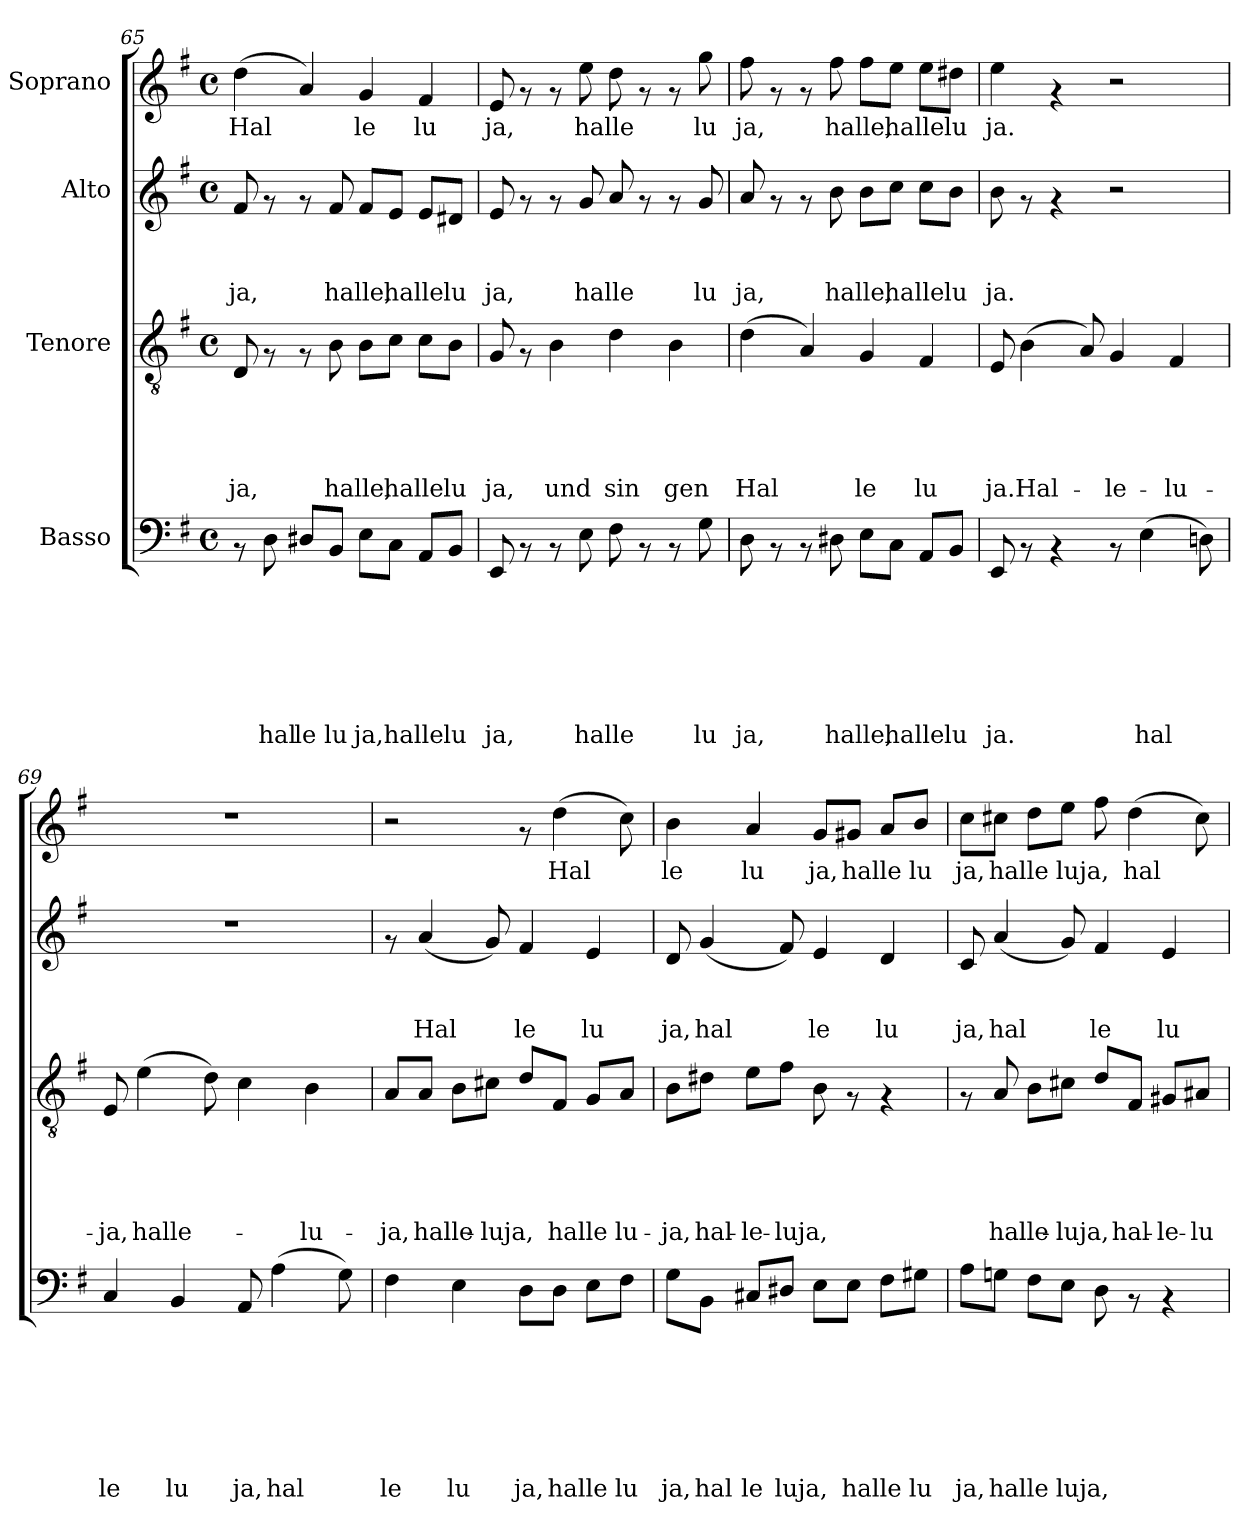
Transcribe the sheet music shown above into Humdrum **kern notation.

**kern	**text	**text	**text	**text	**text	**text	**text	**kern	**text	**text	**text	**text	**text	**kern	**text	**text	**text	**kern	**text
*part4	*part4	*part4	*part4	*part4	*part4	*part4	*part4	*part3	*part3	*part3	*part3	*part3	*part3	*part2	*part2	*part2	*part2	*part1	*part1
*staff4	*staff4	*staff4	*staff4	*staff4	*staff4	*staff4	*staff4	*staff3	*staff3	*staff3	*staff3	*staff3	*staff3	*staff2	*staff2	*staff2	*staff2	*staff1	*staff1
*I"Basso	*	*	*	*	*	*	*	*I"Tenore	*	*	*	*	*	*I"Alto	*	*	*	*I"Soprano	*
*clefF4	*	*	*	*	*	*	*	*clefGv2	*	*	*	*	*	*clefG2	*	*	*	*clefG2	*
*k[f#]	*	*	*	*	*	*	*	*k[f#]	*	*	*	*	*	*k[f#]	*	*	*	*k[f#]	*
*G:	*	*	*	*	*	*	*	*G:	*	*	*	*	*	*G:	*	*	*	*G:	*
*M4/4	*	*	*	*	*	*	*	*M4/4	*	*	*	*	*	*M4/4	*	*	*	*M4/4	*
*met(c)	*	*	*	*	*	*	*	*met(c)	*	*	*	*	*	*met(c)	*	*	*	*met(c)	*
=65	=65	=65	=65	=65	=65	=65	=65	=65	=65	=65	=65	=65	=65	=65	=65	=65	=65	=65	=65
!	!	!	!	!	!	!	!	!	!	!	!	!	!LO:LY:b:rj	!	!	!	!LO:LY:b:rj	!	!LO:LY:b:rj
8rAA	.	.	.	.	.	.	.	8D/	.	.	.	.	ja,	8f#/	.	.	ja,	(>4dd\	Hal
!	!	!	!	!	!	!	!LO:LY:b:rj	!	!	!	!	!	!	!	!	!	!	!	!
8D\	.	.	.	.	.	.	hal	8rF	.	.	.	.	.	8rf	.	.	.	.	.
!	!	!	!	!	!	!	!LO:LY:b:rj	!	!	!	!	!	!	!	!	!	!	!	!
8D#X/L	.	.	.	.	.	.	le	8rF	.	.	.	.	.	8rf	.	.	.	4a/)	.
!	!	!	!	!	!	!	!LO:LY:b:rj	!	!	!	!	!	!LO:LY:b:rj	!	!	!	!LO:LY:b:rj	!	!
8BB/J	.	.	.	.	.	.	lu	8B\	.	.	.	.	halle,	8f#/	.	.	halle,	.	.
!	!	!	!	!	!	!	!LO:LY:b:rj	!	!	!	!	!	!	!	!	!	!	!	!LO:LY:b:rj
8E\L	.	.	.	.	.	.	ja,	8B\L	.	.	.	.	.	8f#/L	.	.	.	4g/	le
!	!	!	!	!	!	!	!LO:LY:b:rj	!	!	!	!	!	!LO:LY:b:rj	!	!	!	!LO:LY:b:rj	!	!
8C\J	.	.	.	.	.	.	halle	8c\J	.	.	.	.	halle	8e/J	.	.	halle	.	.
!	!	!	!	!	!	!	!	!	!	!	!	!	!	!	!	!	!	!	!LO:LY:b:rj
8AA/L	.	.	.	.	.	.	.	8c\L	.	.	.	.	.	8e/L	.	.	.	4f#/	lu
!	!	!	!	!	!	!	!LO:LY:b:rj	!	!	!	!	!	!LO:LY:b:rj	!	!	!	!LO:LY:b:rj	!	!
8BB/J	.	.	.	.	.	.	lu	8B\J	.	.	.	.	lu	8d#X/J	.	.	lu	.	.
=66	=66	=66	=66	=66	=66	=66	=66	=66	=66	=66	=66	=66	=66	=66	=66	=66	=66	=66	=66
!	!	!	!	!	!	!	!LO:LY:b:rj	!	!	!	!	!	!LO:LY:b:rj	!	!	!	!LO:LY:b:rj	!	!LO:LY:b:rj
8EE/	.	.	.	.	.	.	ja,	8G/	.	.	.	.	ja,	8e/	.	.	ja,	8e/	ja,
8rAA	.	.	.	.	.	.	.	8rF	.	.	.	.	.	8rf	.	.	.	8rf	.
!	!	!	!	!	!	!	!	!	!	!	!	!	!LO:LY:b:rj	!	!	!	!	!	!
8rAA	.	.	.	.	.	.	.	4B\	.	.	.	.	und	8rf	.	.	.	8rf	.
!	!	!	!	!	!	!	!LO:LY:b:rj	!	!	!	!	!	!	!	!	!	!LO:LY:b:rj	!	!LO:LY:b:rj
8E\	.	.	.	.	.	.	halle	.	.	.	.	.	.	8g/	.	.	halle	8ee\	halle
!	!	!	!	!	!	!	!	!	!	!	!	!	!LO:LY:b:rj	!	!	!	!	!	!
8F#\	.	.	.	.	.	.	.	4d\	.	.	.	.	sin	8a/	.	.	.	8dd\	.
8rAA	.	.	.	.	.	.	.	.	.	.	.	.	.	8rf	.	.	.	8rf	.
!	!	!	!	!	!	!	!	!	!	!	!	!	!LO:LY:b:rj	!	!	!	!	!	!
8rAA	.	.	.	.	.	.	.	4B\	.	.	.	.	gen	8rf	.	.	.	8rf	.
!	!	!	!	!	!	!	!LO:LY:b:rj	!	!	!	!	!	!	!	!	!	!LO:LY:b:rj	!	!LO:LY:b:rj
8G\	.	.	.	.	.	.	lu	.	.	.	.	.	.	8g/	.	.	lu	8gg\	lu
=67	=67	=67	=67	=67	=67	=67	=67	=67	=67	=67	=67	=67	=67	=67	=67	=67	=67	=67	=67
!	!	!	!	!	!	!	!LO:LY:b:rj	!	!	!	!	!	!LO:LY:b:rj	!	!	!	!LO:LY:b:rj	!	!LO:LY:b:rj
8D\	.	.	.	.	.	.	ja,	(>4d\	.	.	.	.	Hal	8a/	.	.	ja,	8ff#\	ja,
8rAA	.	.	.	.	.	.	.	.	.	.	.	.	.	8rf	.	.	.	8rf	.
8rAA	.	.	.	.	.	.	.	4A/)	.	.	.	.	.	8rf	.	.	.	8rf	.
!	!	!	!	!	!	!	!LO:LY:b:rj	!	!	!	!	!	!	!	!	!	!LO:LY:b:rj	!	!LO:LY:b:rj
8D#X\	.	.	.	.	.	.	halle,	.	.	.	.	.	.	8b\	.	.	halle,	8ff#\	halle,
!	!	!	!	!	!	!	!	!	!	!	!	!	!LO:LY:b:rj	!	!	!	!	!	!
8E\L	.	.	.	.	.	.	.	4G/	.	.	.	.	le	8b\L	.	.	.	8ff#\L	.
!	!	!	!	!	!	!	!LO:LY:b:rj	!	!	!	!	!	!	!	!	!	!LO:LY:b:rj	!	!LO:LY:b:rj
8C\J	.	.	.	.	.	.	halle	.	.	.	.	.	.	8cc\J	.	.	halle	8ee\J	halle
!	!	!	!	!	!	!	!	!	!	!	!	!	!LO:LY:b:rj	!	!	!	!	!	!
8AA/L	.	.	.	.	.	.	.	4F#/	.	.	.	.	lu	8cc\L	.	.	.	8ee\L	.
!	!	!	!	!	!	!	!LO:LY:b:rj	!	!	!	!	!	!	!	!	!	!LO:LY:b:rj	!	!LO:LY:b:rj
8BB/J	.	.	.	.	.	.	lu	.	.	.	.	.	.	8b\J	.	.	lu	8dd#X\J	lu
!!LO:PB:g=z
=68	=68	=68	=68	=68	=68	=68	=68	=68	=68	=68	=68	=68	=68	=68	=68	=68	=68	=68	=68
!	!	!	!	!	!	!	!LO:LY:b:rj	!	!	!	!	!	!LO:LY:b:rj	!	!	!	!LO:LY:b:rj	!	!LO:LY:a:rj
8EE/	.	.	.	.	.	.	ja.	8E/	.	.	.	.	ja.	8b\	.	.	ja.	4ee\	ja.
!	!	!	!	!	!	!	!	!	!	!	!	!	!LO:LY:b:rj	!	!	!	!	!	!
8rAA	.	.	.	.	.	.	.	(>4B\	.	.	.	.	Hal-	8rf	.	.	.	.	.
4rAA	.	.	.	.	.	.	.	.	.	.	.	.	.	4rf	.	.	.	4rf	.
.	.	.	.	.	.	.	.	8A/)	.	.	.	.	.	.	.	.	.	.	.
!	!	!	!	!	!	!	!	!	!	!	!	!	!LO:LY:b:rj	!	!	!	!	!	!
8rAA	.	.	.	.	.	.	.	4G/	.	.	.	.	-le-	2r	.	.	.	2r	.
!	!	!	!	!	!	!	!LO:LY:b:rj	!	!	!	!	!	!	!	!	!	!	!	!
(>4E\	.	.	.	.	.	.	hal	.	.	.	.	.	.	.	.	.	.	.	.
!	!	!	!	!	!	!	!	!	!	!	!	!	!LO:LY:b:rj	!	!	!	!	!	!
.	.	.	.	.	.	.	.	4F#/	.	.	.	.	-lu-	.	.	.	.	.	.
8Dn\)	.	.	.	.	.	.	.	.	.	.	.	.	.	.	.	.	.	.	.
=69	=69	=69	=69	=69	=69	=69	=69	=69	=69	=69	=69	=69	=69	=69	=69	=69	=69	=69	=69
!	!	!	!	!	!	!	!LO:LY:b:rj	!	!	!	!	!	!LO:LY:b:rj	!	!	!	!	!	!
4C/	.	.	.	.	.	.	le	8E/	.	.	.	.	-ja,	1r	.	.	.	1r	.
!	!	!	!	!	!	!	!	!	!	!	!	!	!LO:LY:b:rj	!	!	!	!	!	!
.	.	.	.	.	.	.	.	(>4e\	.	.	.	.	halle-	.	.	.	.	.	.
!	!	!	!	!	!	!	!LO:LY:b:rj	!	!	!	!	!	!	!	!	!	!	!	!
4BB/	.	.	.	.	.	.	lu	.	.	.	.	.	.	.	.	.	.	.	.
.	.	.	.	.	.	.	.	8d\)	.	.	.	.	.	.	.	.	.	.	.
!	!	!	!	!	!	!	!LO:LY:b:rj	!	!	!	!	!	!	!	!	!	!	!	!
8AA/	.	.	.	.	.	.	ja,	4c\	.	.	.	.	.	.	.	.	.	.	.
!	!	!	!	!	!	!	!LO:LY:b:rj	!	!	!	!	!	!	!	!	!	!	!	!
(>4A\	.	.	.	.	.	.	hal	.	.	.	.	.	.	.	.	.	.	.	.
!	!	!	!	!	!	!	!	!	!	!	!	!	!LO:LY:b:rj	!	!	!	!	!	!
.	.	.	.	.	.	.	.	4B\	.	.	.	.	-lu-	.	.	.	.	.	.
8G\)	.	.	.	.	.	.	.	.	.	.	.	.	.	.	.	.	.	.	.
=70	=70	=70	=70	=70	=70	=70	=70	=70	=70	=70	=70	=70	=70	=70	=70	=70	=70	=70	=70
!	!	!	!	!	!	!	!LO:LY:b:rj	!	!	!	!	!	!LO:LY:b:rj	!	!	!	!	!	!
4F#\	.	.	.	.	.	.	le	8A/L	.	.	.	.	-ja,	8rf	.	.	.	2r	.
!	!	!	!	!	!	!	!	!	!	!	!	!	!LO:LY:b:rj	!	!	!	!LO:LY:b:rj	!	!
.	.	.	.	.	.	.	.	8A/J	.	.	.	.	halle-	(<4a/	.	.	Hal	.	.
!	!	!	!	!	!	!	!LO:LY:b:rj	!	!	!	!	!	!	!	!	!	!	!	!
4E\	.	.	.	.	.	.	lu	8B\L	.	.	.	.	.	.	.	.	.	.	.
!	!	!	!	!	!	!	!	!	!	!	!	!	!LO:LY:b:rj	!	!	!	!	!	!
.	.	.	.	.	.	.	.	8c#X\J	.	.	.	.	-luja,	8g/)	.	.	.	.	.
!	!	!	!	!	!	!	!LO:LY:b:rj	!	!	!	!	!	!	!	!	!	!LO:LY:b:rj	!	!
8D\L	.	.	.	.	.	.	ja,	8d/L	.	.	.	.	.	4f#/	.	.	le	8rf	.
!	!	!	!	!	!	!	!LO:LY:b:rj	!	!	!	!	!	!LO:LY:b:rj	!	!	!	!	!	!LO:LY:a:rj
8D\J	.	.	.	.	.	.	halle	8F#/J	.	.	.	.	halle	.	.	.	.	(>4dd\	Hal
!	!	!	!	!	!	!	!	!	!	!	!	!	!	!	!	!	!LO:LY:b:rj	!	!
8E\L	.	.	.	.	.	.	.	8G/L	.	.	.	.	.	4e/	.	.	lu	.	.
!	!	!	!	!	!	!	!LO:LY:b:rj	!	!	!	!	!	!LO:LY:b:rj	!	!	!	!	!	!
8F#\J	.	.	.	.	.	.	lu	8A/J	.	.	.	.	lu-	.	.	.	.	8cc\)	.
=71	=71	=71	=71	=71	=71	=71	=71	=71	=71	=71	=71	=71	=71	=71	=71	=71	=71	=71	=71
!	!	!	!	!	!	!	!LO:LY:b:rj	!	!	!	!	!	!LO:LY:b:rj	!	!	!	!LO:LY:b:rj	!	!LO:LY:a:rj
8G\L	.	.	.	.	.	.	ja,	8B\L	.	.	.	.	-ja,	8d/	.	.	ja,	4b\	le
!	!	!	!	!	!	!	!LO:LY:b:rj	!	!	!	!	!	!LO:LY:b:rj	!	!	!	!LO:LY:b:rj	!	!
8BB\J	.	.	.	.	.	.	hal	8d#X\J	.	.	.	.	hal-	(<4g/	.	.	hal	.	.
!	!	!	!	!	!	!	!LO:LY:b:rj	!	!	!	!	!	!LO:LY:b:rj	!	!	!	!	!	!LO:LY:a:rj
8C#X/L	.	.	.	.	.	.	le	8e\L	.	.	.	.	-le-	.	.	.	.	4a/	lu
!	!	!	!	!	!	!	!LO:LY:b:rj	!	!	!	!	!	!LO:LY:b:rj	!	!	!	!	!	!
8D#X/J	.	.	.	.	.	.	luja,	8f#\J	.	.	.	.	-luja,	8f#/)	.	.	.	.	.
!	!	!	!	!	!	!	!	!	!	!	!	!	!	!	!	!	!LO:LY:b:rj	!	!LO:LY:a:rj
8E\L	.	.	.	.	.	.	.	8B\	.	.	.	.	.	4e/	.	.	le	8g/L	ja,
!	!	!	!	!	!	!	!LO:LY:b:rj	!	!	!	!	!	!	!	!	!	!	!	!LO:LY:a:rj
8E\J	.	.	.	.	.	.	halle	8rF	.	.	.	.	.	.	.	.	.	8g#X/J	halle
!	!	!	!	!	!	!	!	!	!	!	!	!	!	!	!	!	!LO:LY:b:rj	!	!
8F#\L	.	.	.	.	.	.	.	4rF	.	.	.	.	.	4d/	.	.	lu	8a/L	.
!	!	!	!	!	!	!	!LO:LY:b:rj	!	!	!	!	!	!	!	!	!	!	!	!LO:LY:a:rj
8G#X\J	.	.	.	.	.	.	lu	.	.	.	.	.	.	.	.	.	.	8b/J	lu
=72	=72	=72	=72	=72	=72	=72	=72	=72	=72	=72	=72	=72	=72	=72	=72	=72	=72	=72	=72
!	!	!	!	!	!	!	!LO:LY:b:rj	!	!	!	!	!	!	!	!	!	!LO:LY:b:rj	!	!LO:LY:a:rj
8A\L	.	.	.	.	.	.	ja,	8rF	.	.	.	.	.	8c/	.	.	ja,	8cc\L	ja,
!	!	!	!	!	!	!	!LO:LY:b:rj	!	!	!	!	!	!LO:LY:b:rj	!	!	!	!LO:LY:b:rj	!	!LO:LY:a:rj
8Gn\J	.	.	.	.	.	.	halle	8A/	.	.	.	.	halle-	(<4a/	.	.	hal	8cc#X\J	halle
8F#\L	.	.	.	.	.	.	.	8B\L	.	.	.	.	.	.	.	.	.	8dd\L	.
!	!	!	!	!	!	!	!LO:LY:b:rj	!	!	!	!	!	!LO:LY:b:rj	!	!	!	!	!	!LO:LY:a:rj
8E\J	.	.	.	.	.	.	luja,	8c#X\J	.	.	.	.	-luja,	8g/)	.	.	.	8ee\J	luja,
!	!	!	!	!	!	!	!	!	!	!	!	!	!	!	!	!	!LO:LY:b:rj	!	!
8D\	.	.	.	.	.	.	.	8d/L	.	.	.	.	.	4f#/	.	.	le	8ff#\	.
!	!	!	!	!	!	!	!	!	!	!	!	!	!LO:LY:b:rj	!	!	!	!	!	!LO:LY:a:rj
8rAA	.	.	.	.	.	.	.	8F#/J	.	.	.	.	hal-	.	.	.	.	(>4dd\	hal
!	!	!	!	!	!	!	!	!	!	!	!	!	!LO:LY:b:rj	!	!	!	!LO:LY:b:rj	!	!
4rAA	.	.	.	.	.	.	.	8G#X/L	.	.	.	.	-le-	4e/	.	.	lu	.	.
!	!	!	!	!	!	!	!	!	!	!	!	!	!LO:LY:b:rj	!	!	!	!	!	!
.	.	.	.	.	.	.	.	8A#X/J	.	.	.	.	-lu-	.	.	.	.	8cc#\)	.
=	=	=	=	=	=	=	=	=	=	=	=	=	=	=	=	=	=	=	=
*-	*-	*-	*-	*-	*-	*-	*-	*-	*-	*-	*-	*-	*-	*-	*-	*-	*-	*-	*-
